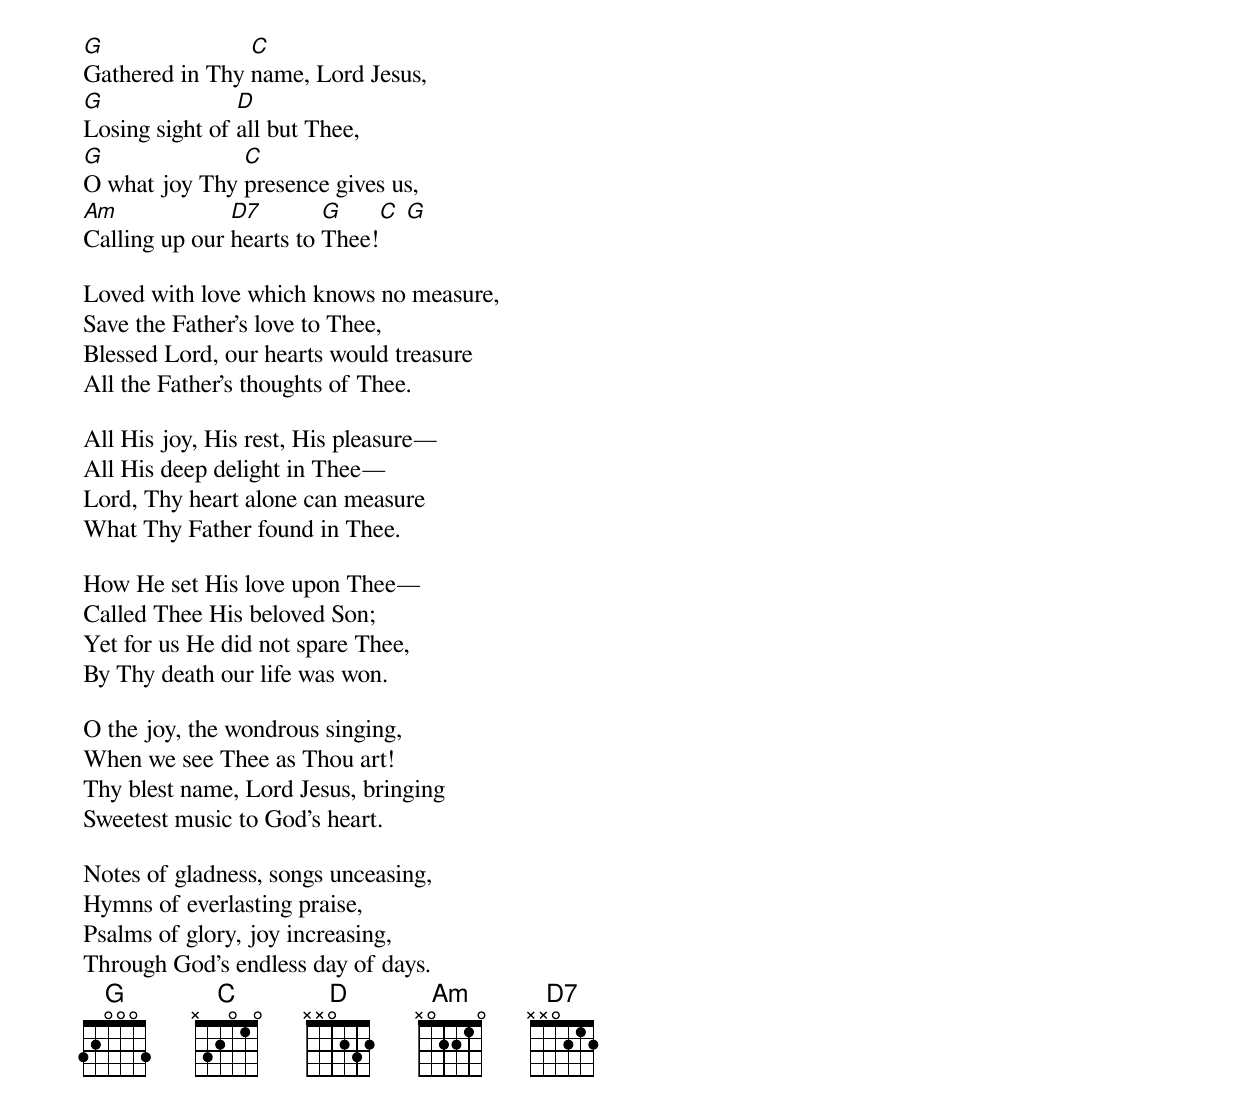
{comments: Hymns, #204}

[G]Gathered in Thy [C]name, Lord Jesus,
[G]Losing sight of [D]all but Thee,
[G]O what joy Thy [C]presence gives us,
[Am]Calling up our [D7]hearts to [G]Thee![C] [G]

Loved with love which knows no measure,
Save the Father’s love to Thee,
Blessed Lord, our hearts would treasure
All the Father’s thoughts of Thee.

All His joy, His rest, His pleasure—
All His deep delight in Thee—
Lord, Thy heart alone can measure
What Thy Father found in Thee.

How He set His love upon Thee—
Called Thee His beloved Son;
Yet for us He did not spare Thee,
By Thy death our life was won.

O the joy, the wondrous singing,
When we see Thee as Thou art!
Thy blest name, Lord Jesus, bringing
Sweetest music to God’s heart.

Notes of gladness, songs unceasing,
Hymns of everlasting praise,
Psalms of glory, joy increasing,
Through God’s endless day of days.
